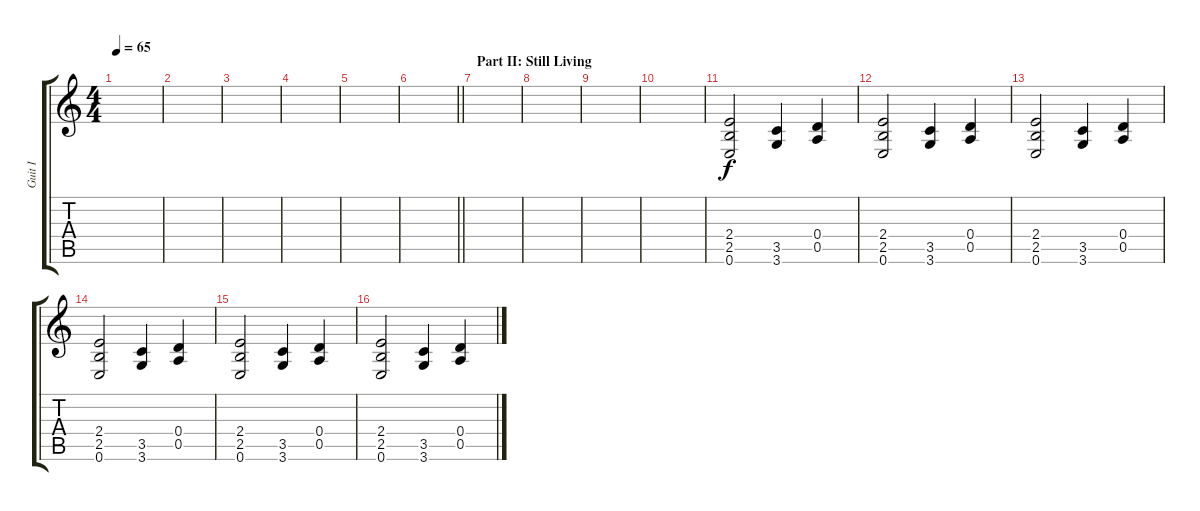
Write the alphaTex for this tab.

\track ("Guit I" "Guit I") {instrument electricguitarclean}
\staff {score tabs}
\tuning (E4 B3 G3 D3 A2 E2) {hide}
\ts (4 4)
\tempo 65
\clef g2
\ks c
|
|
|
|
|
\barLineRight lightlight
|
\section ("" "Part II: Still Living")
|
|
|
|
(2.4 2.5 0.6).2{instrument overdrivenguitar} (3.5 3.6).4 (0.4 0.5).4 |
(2.4 2.5 0.6).2{instrument overdrivenguitar} (3.5 3.6).4 (0.4 0.5).4 |
(2.4 2.5 0.6).2{instrument overdrivenguitar} (3.5 3.6).4 (0.4 0.5).4 |
(2.4 2.5 0.6).2{instrument overdrivenguitar} (3.5 3.6).4 (0.4 0.5).4 |
(2.4 2.5 0.6).2{instrument overdrivenguitar} (3.5 3.6).4 (0.4 0.5).4 |
(2.4 2.5 0.6).2{instrument overdrivenguitar} (3.5 3.6).4 (0.4 0.5).4
